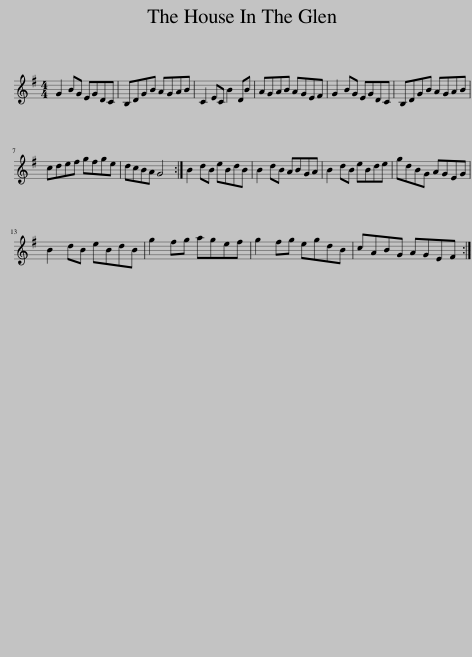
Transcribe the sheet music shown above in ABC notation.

X:1
L:1/8
M:4/4
I:linebreak $
K:G
V:1 treble
V:1
 G2 BG EGDC | B,DGB AGAB | C2 EC B2 DB | AGAB AGEF | G2 BG EGDC | %5
 B,DGB AGAB |$ cdef gfge | dcBA G4 :| B2 dB eBdB | B2 dB ABGA | %10
 B2 dB eBde | gdBG AGEG |$ B2 dB eBdB | g2 fg agef | g2 fg egdB | %15
 cABG AGEF :| %16
